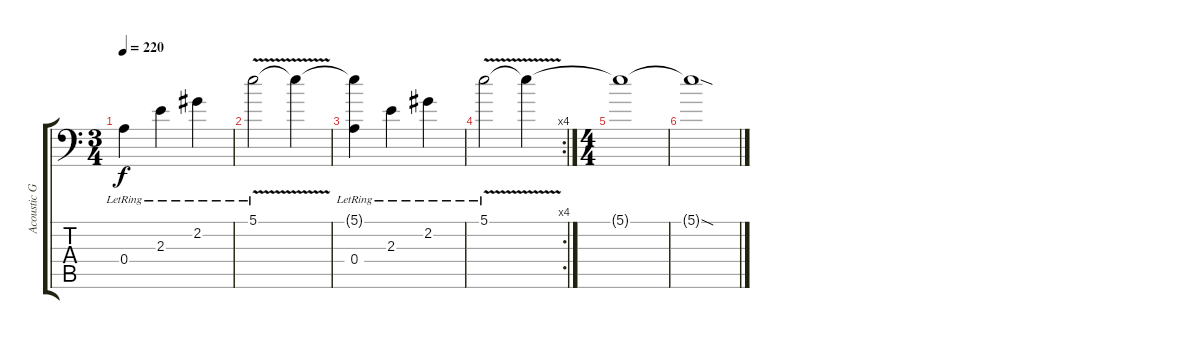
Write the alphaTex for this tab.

\track ("Acoustic Guitar 2" "Acoustic G") {instrument acousticguitarnylon}
\staff {score tabs}
\tuning (B3 Gb3 D3 A2 E2 A1) {hide}
\ts (3 4)
\tempo 220
\clef f4
\ks c
0.4{lr}.4{dy f} 2.3{lr}.4 2.2{lr}.4 |
5.1{v lr}.2 5.1{t}.4 |
(5.1{t} 0.4{lr}).4 2.3{lr}.4 2.2{lr}.4 |
\rc 4
5.1{v lr}.2 5.1{t}.4 |
\ts (4 4)
5.1{t}.1 |
5.1{sod t}.1
